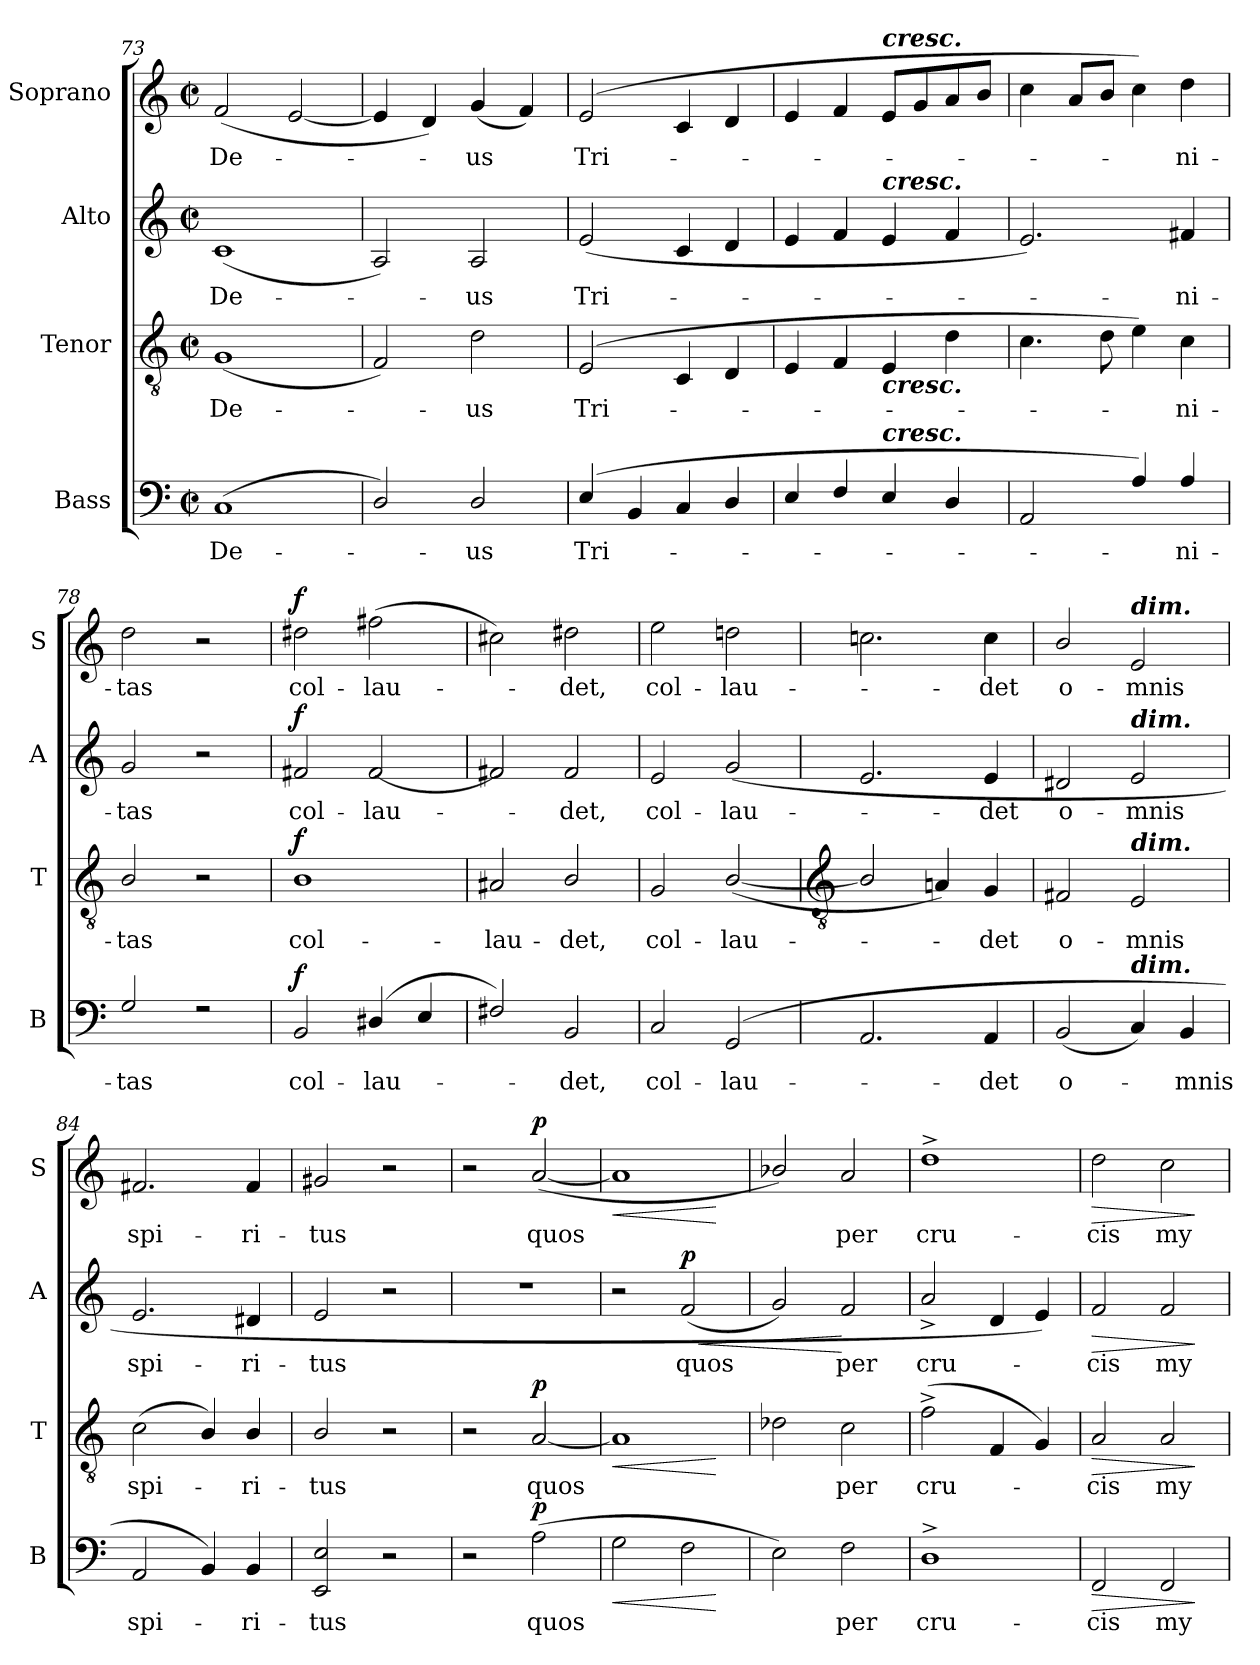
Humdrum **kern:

**kern	**text	**dynam	**kern	**text	**dynam	**kern	**text	**dynam	**kern	**text	**dynam
*part4	*part4	*part4	*part3	*part3	*part3	*part2	*part2	*part2	*part1	*part1	*part1
*staff4	*staff4	*staff4	*staff3	*staff3	*staff3	*staff2	*staff2	*staff2	*staff1	*staff1	*staff1
*I"Bass	*	*	*I"Tenor	*	*	*I"Alto	*	*	*I"Soprano	*	*
*I'B	*	*	*I'T	*	*	*I'A	*	*	*I'S	*	*
*clefF4	*	*	*clefGv2	*	*	*clefG2	*	*	*clefG2	*	*
*k[]	*	*	*k[]	*	*	*k[]	*	*	*k[]	*	*
*C:	*	*	*C:	*	*	*C:	*	*	*C:	*	*
*M2/2	*	*	*M2/2	*	*	*M2/2	*	*	*M2/2	*	*
*met(c|)	*	*	*met(c|)	*	*	*met(c|)	*	*	*met(c|)	*	*
=73	=73	=73	=73	=73	=73	=73	=73	=73	=73	=73	=73
!	!LO:LY:b	!	!	!LO:LY:b	!	!	!LO:LY:b	!	!	!LO:LY:b	!
*^	*	*	*	*	*	*	*	*	*	*	*
(>1C	1ryy	De-	.	(<1G	De-	.	(<1c	De-	.	(<2f	De-	.
.	.	.	.	.	.	.	.	.	.	[2e	.	.
=74	=74	=74	=74	=74	=74	=74	=74	=74	=74	=74	=74	=74
2D)	1ryy	.	.	2F)	.	.	2A)	.	.	4e]	.	.
.	.	.	.	.	.	.	.	.	.	4d)	.	.
!	!	!LO:LY:b	!	!	!LO:LY:b	!	!	!LO:LY:b	!	!	!LO:LY:b	!
2D	.	us	.	2d	us	.	2A	us	.	(<4g	us	.
.	.	.	.	.	.	.	.	.	.	4f)	.	.
=75	=75	=75	=75	=75	=75	=75	=75	=75	=75	=75	=75	=75
!	!	!LO:LY:b	!	!	!LO:LY:b	!	!	!LO:LY:b	!	!	!LO:LY:b	!
(>4E	1ryy	Tri-	.	(>2E	Tri-	.	(<2e	Tri-	.	(<2e	Tri-	.
4BB	.	.	.	.	.	.	.	.	.	.	.	.
4C	.	.	.	4C	.	.	4c	.	.	4c	.	.
4D	.	.	.	4D	.	.	4d	.	.	4d	.	.
=76	=76	=76	=76	=76	=76	=76	=76	=76	=76	=76	=76	=76
4E	1ryy	.	.	4E	.	.	4e	.	.	4e	.	.
4F	.	.	.	4F	.	.	4f	.	.	4f	.	.
!	!	!	!	!	!	!	!	!	!	!LO:TX:a:Bi:t=cresc.	!	!
!	!	!	!	!	!	!	!LO:TX:a:Bi:t=cresc.	!	!	!	!	!
!	!	!	!	!LO:TX:b:Bi:t=cresc.	!	!	!	!	!	!	!	!
!LO:TX:a:Bi:t=cresc.	!	!	!	!	!	!	!	!	!	!	!	!
4E	.	.	.	4E	.	.	4e	.	.	8eL	.	.
.	.	.	.	.	.	.	.	.	.	8g	.	.
4D/	.	.	.	4d	.	.	4f	.	.	8a	.	.
.	.	.	.	.	.	.	.	.	.	8bJ	.	.
=77	=77	=77	=77	=77	=77	=77	=77	=77	=77	=77	=77	=77
2AA	1ryy	.	.	4.c	.	.	2.e)	.	.	4cc	.	.
.	.	.	.	.	.	.	.	.	.	8aL	.	.
.	.	.	.	8d	.	.	.	.	.	8bJ	.	.
4A)	.	.	.	4e)	.	.	.	.	.	4cc)	.	.
!	!	!LO:LY:b	!	!	!LO:LY:b	!	!	!LO:LY:b	!	!	!LO:LY:b	!
4A	.	ni-	.	4c	ni-	.	4f#X	ni-	.	4dd	ni-	.
=78	=78	=78	=78	=78	=78	=78	=78	=78	=78	=78	=78	=78
!	!	!LO:LY:b	!	!	!LO:LY:b	!	!	!LO:LY:b	!	!	!LO:LY:b	!
2G	1ryy	-tas	.	2B/	-tas	.	2g	-tas	.	2dd	-tas	.
2r	.	.	.	2r	.	.	2r	.	.	2r	.	.
=79	=79	=79	=79	=79	=79	=79	=79	=79	=79	=79	=79	=79
!	!	!LO:LY:b	!LO:DY:b	!	!LO:LY:b	!LO:DY:b	!	!LO:LY:b	!LO:DY:b	!	!LO:LY:b	!LO:DY:b
2BB	1ryy	col-	f	1B	col-	f	2f#X	col-	f	2dd#X	col-	f
!	!	!LO:LY:b	!	!	!	!	!	!LO:LY:b	!	!	!LO:LY:b	!
(>4D#X	.	-lau-	.	.	.	.	[2f#	-lau-	.	(>2ff#X	-lau-	.
4E	.	.	.	.	.	.	.	.	.	.	.	.
=80	=80	=80	=80	=80	=80	=80	=80	=80	=80	=80	=80	=80
!	!	!	!	!	!LO:LY:b	!	!	!	!	!	!	!
2F#X)	1ryy	.	.	2A#X	-lau-	.	2f#X]	.	.	2cc#X)	.	.
!	!	!LO:LY:b	!	!	!LO:LY:b	!	!	!LO:LY:b	!	!	!LO:LY:b	!
2BB	.	det,	.	2B/	-det,	.	2f#	det,	.	2dd#X	det,	.
=81	=81	=81	=81	=81	=81	=81	=81	=81	=81	=81	=81	=81
!	!	!LO:LY:b	!	!	!LO:LY:b	!	!	!LO:LY:b	!	!	!LO:LY:b	!
2C	1ryy	col-	.	2G	col-	.	2e	col-	.	2ee	col-	.
!	!	!LO:LY:b	!	!	!LO:LY:b	!	!	!LO:LY:b	!	!	!LO:LY:b	!
(<2GG	.	-lau-	.	(<[2B/	-lau-	.	(<2g	-lau-	.	2ddn	-lau-	.
*v	*v	*	*	*	*	*	*	*	*	*	*	*
!!LO:LB:g=z
=82	=82	=82	=82	=82	=82	=82	=82	=82	=82	=82	=82
*	*	*	*clefGv2	*	*	*	*	*	*	*	*
2.AA	.	.	2B/]	.	.	2.e	.	.	2.ccn	.	.
.	.	.	4An)	.	.	.	.	.	.	.	.
!	!LO:LY:b	!	!	!LO:LY:b	!	!	!LO:LY:b	!	!	!LO:LY:b	!
4AA	det	.	4G	det	.	4e	det	.	4cc	det	.
=83	=83	=83	=83	=83	=83	=83	=83	=83	=83	=83	=83
!	!LO:LY:b	!	!	!LO:LY:b	!	!	!LO:LY:b	!	!	!LO:LY:b	!
(<2BB	o-	.	2F#X	o-	.	2d#X	o-	.	2b/	o-	.
!	!	!	!	!	!	!	!	!	!LO:TX:a:Bi:t=dim.	!	!
!	!	!	!	!	!	!LO:TX:a:Bi:t=dim.	!	!	!	!	!
!	!	!	!LO:TX:a:Bi:t=dim.	!	!	!	!	!	!	!	!
!LO:TX:a:Bi:t=dim.	!	!	!	!	!	!	!	!	!	!	!
!	!	!	!	!LO:LY:b	!	!	!LO:LY:b	!	!	!LO:LY:b	!
4C)	.	.	2E	-mnis	.	2e	-mnis	.	2e	-mnis	.
!	!LO:LY:b	!	!	!	!	!	!	!	!	!	!
4BB	mnis	.	.	.	.	.	.	.	.	.	.
=84	=84	=84	=84	=84	=84	=84	=84	=84	=84	=84	=84
!	!LO:LY:b	!	!	!LO:LY:b	!	!	!LO:LY:b	!	!	!LO:LY:b	!
2AA	spi-	.	(<2c	spi-	.	2.e	spi-	.	2.f#X	spi-	.
4BB)	.	.	4B/)	.	.	.	.	.	.	.	.
!	!LO:LY:b	!	!	!LO:LY:b	!	!	!LO:LY:b	!	!	!LO:LY:b	!
4BB	ri-	.	4B/	ri-	.	4d#X	-ri-	.	4f#	-ri-	.
=85	=85	=85	=85	=85	=85	=85	=85	=85	=85	=85	=85
!	!LO:LY:b	!	!	!LO:LY:b	!	!	!LO:LY:b	!	!	!LO:LY:b	!
2EE 2E	-tus	.	2B/	-tus	.	2e	-tus	.	2g#X	-tus	.
2r	.	.	2r	.	.	2r	.	.	2r	.	.
=86	=86	=86	=86	=86	=86	=86	=86	=86	=86	=86	=86
2r	.	.	2r	.	.	1r	.	.	2r	.	.
!	!LO:LY:b	!LO:DY:b	!	!LO:LY:b	!LO:DY:b	!	!	!	!	!LO:LY:b	!LO:DY:b
(>2A	quos	p	[2A	quos	p	.	.	.	(<[2a	quos	p
=87	=87	=87	=87	=87	=87	=87	=87	=87	=87	=87	=87
!	!	!LO:HP:b	!	!	!LO:HP:b	!	!	!	!	!	!LO:HP:b
2G	.	<	1A]	.	<	2r	.	.	1a]	.	<
!	!	!	!	!	!	!	!LO:LY:b	!LO:HP:b	!	!	!
!	!	!	!	!	!	!	!	!LO:DY:n=1:b	!	!	!
2F	.	.	.	.	.	(<2f	quos	< p	.	.	.
.	.	[	.	.	[	.	.	.	.	.	[
=88	=88	=88	=88	=88	=88	=88	=88	=88	=88	=88	=88
2E)	.	.	2d-X	.	.	2g)	.	.	2b-X/)	.	.
!	!LO:LY:b	!	!	!LO:LY:b	!	!	!LO:LY:b	!	!	!LO:LY:b	!
2F	per	.	2c	per	.	2f	per	[	2a	per	.
=89	=89	=89	=89	=89	=89	=89	=89	=89	=89	=89	=89
!	!LO:LY:b	!	!	!LO:LY:b	!	!	!LO:LY:b	!	!	!LO:LY:b	!
1D^	cru-	.	(<2f^	cru-	.	2a^	cru-	.	1dd^	cru-	.
.	.	.	4F	.	.	4d	.	.	.	.	.
.	.	.	4G)	.	.	4e)	.	.	.	.	.
=90	=90	=90	=90	=90	=90	=90	=90	=90	=90	=90	=90
!	!LO:LY:b	!LO:HP:b	!	!LO:LY:b	!LO:HP:b	!	!LO:LY:b	!LO:HP:b	!	!LO:LY:b	!LO:HP:b
2FF	-cis	>	2A	cis	>	2f	cis	>	2dd	-cis	>
!	!LO:LY:b	!	!	!LO:LY:b	!	!	!LO:LY:b	!	!	!LO:LY:b	!
2FF	my-	.	2A	my-	.	2f	my-	.	2cc	my-	.
.	.	]	.	.	]	.	.	]	.	.	]
=	=	=	=	=	=	=	=	=	=	=	=
*-	*-	*-	*-	*-	*-	*-	*-	*-	*-	*-	*-
